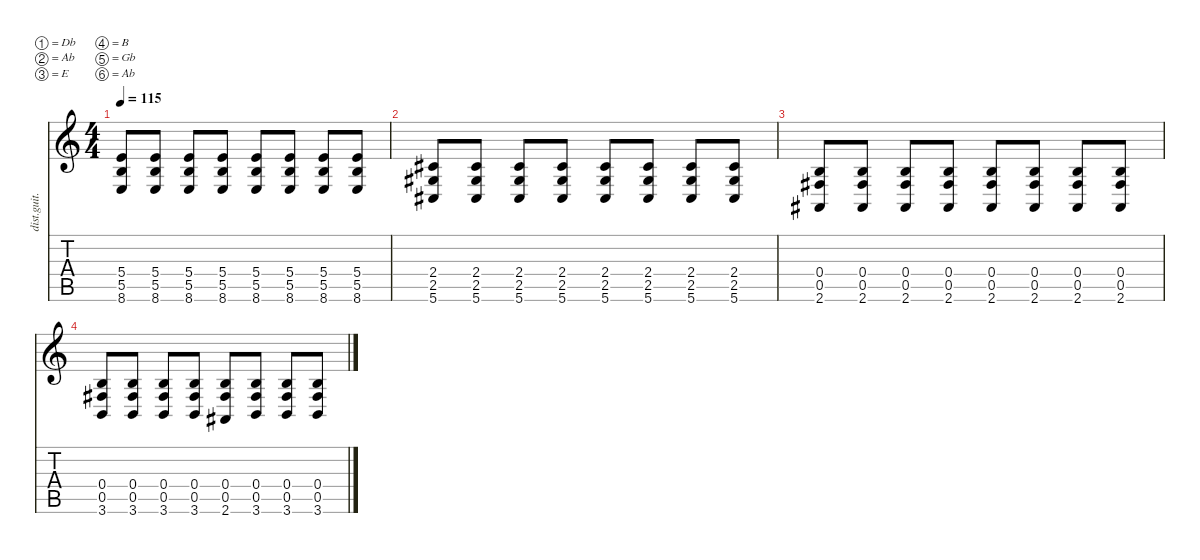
\defaultSystemsLayout 4
\hideDynamics
\bracketExtendMode nobrackets
\otherSystemsTrackNameOrientation horizontal
\track ("Distortion Guitar" "dist.guit.") {instrument distortionguitar}
\staff {score tabs}
\tuning (Db4 Ab3 E3 B2 Gb2 Ab1)
\ts (4 4)
\tempo 115
\clef g2
\ks c
(5.5 8.6 5.4).8{dy mf beam Up} (5.5 8.6 5.4).8{beam Up} (5.5 8.6 5.4).8{beam Up} (8.6 5.5 5.4).8{beam Up} (8.6 5.5 5.4).8{beam Up} (8.6 5.5 5.4).8{beam Up} (8.6 5.5 5.4).8{beam Up} (8.6 5.5 5.4).8{beam Up} |
(5.6{acc #} 2.5{acc #} 2.4{acc #}).8{beam Up} (5.6{acc #} 2.5{acc #} 2.4{acc #}).8{beam Up} (5.6{acc #} 2.5{acc #} 2.4{acc #}).8{beam Up} (5.6{acc #} 2.5{acc #} 2.4{acc #}).8{beam Up} (5.6{acc #} 2.5{acc #} 2.4{acc #}).8{beam Up} (5.6{acc #} 2.5{acc #} 2.4{acc #}).8{beam Up} (5.6{acc #} 2.5{acc #} 2.4{acc #}).8{beam Up} (5.6{acc #} 2.5{acc #} 2.4{acc #}).8{beam Up} |
(2.6{acc #} 0.5{acc #} 0.4).8{beam Up} (2.6{acc #} 0.5{acc #} 0.4).8{beam Up} (2.6{acc #} 0.5{acc #} 0.4).8{beam Up} (2.6{acc #} 0.5{acc #} 0.4).8{beam Up} (2.6{acc #} 0.5{acc #} 0.4).8{beam Up} (2.6{acc #} 0.5{acc #} 0.4).8{beam Up} (2.6{acc #} 0.5{acc #} 0.4).8{beam Up} (2.6{acc #} 0.5{acc #} 0.4).8{beam Up} |
(0.5{acc #} 0.4 3.6).8{beam Up} (0.5{acc #} 0.4 3.6).8{beam Up} (0.5{acc #} 0.4 3.6).8{beam Up} (0.5{acc #} 0.4 3.6).8{beam Up} (0.5{acc #} 0.4 2.6{acc #}).8{beam Up} (0.5{acc #} 0.4 3.6).8{beam Up} (0.5{acc #} 0.4 3.6).8{beam Up} (0.5{acc #} 0.4 3.6).8{beam Up}
